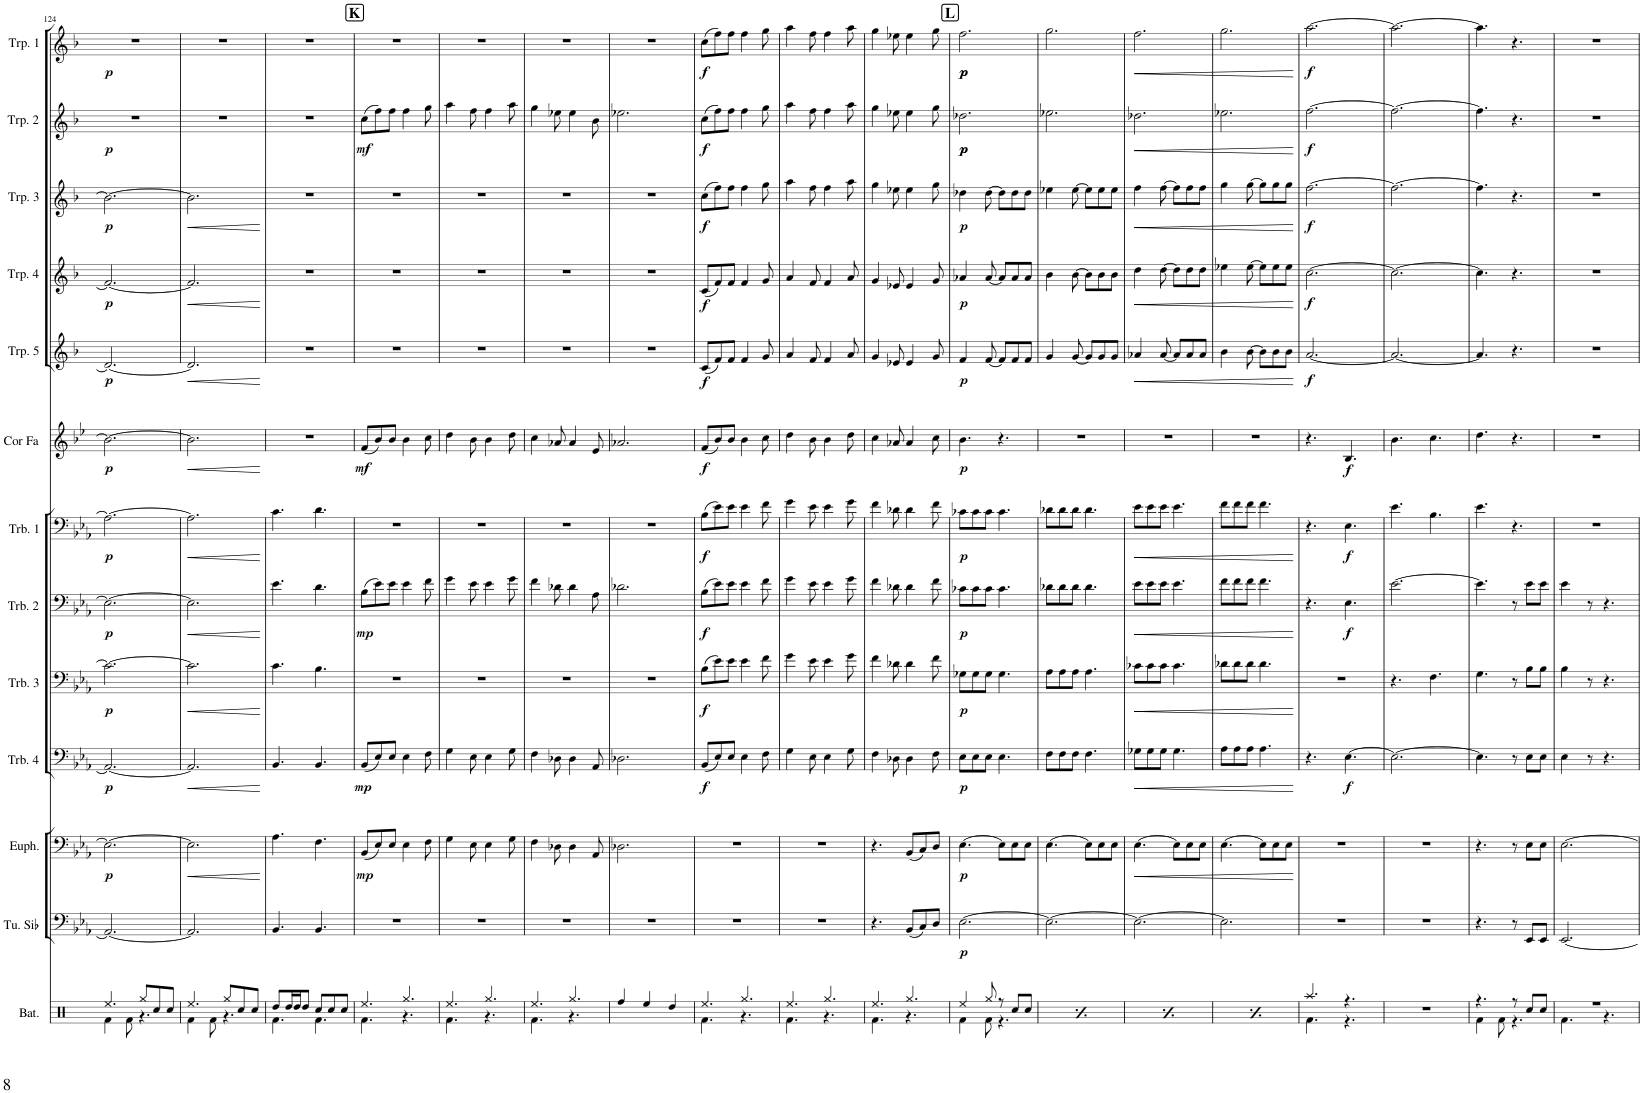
**kern	**kern	**dynam	**kern	**dynam	**kern	**dynam	**kern	**dynam	**kern	**dynam	**kern	**dynam	**kern	**dynam	**kern	**dynam	**kern	**dynam	**kern	**dynam	**kern	**dynam	**kern	**dynam
*part13	*part12	*part12	*part11	*part11	*part10	*part10	*part9	*part9	*part8	*part8	*part7	*part7	*part6	*part6	*part5	*part5	*part4	*part4	*part3	*part3	*part2	*part2	*part1	*part1
*staff13	*staff12	*staff12	*staff11	*staff11	*staff10	*staff10	*staff9	*staff9	*staff8	*staff8	*staff7	*staff7	*staff6	*staff6	*staff5	*staff5	*staff4	*staff4	*staff3	*staff3	*staff2	*staff2	*staff1	*staff1
*I"Batterie	*I"Tuba en Sib	*	*I"Euphonium	*	*I"Trombone 4	*	*I"Trombone 3	*	*I"Trombone 2	*	*I"Trombone 1	*	*I"Cor en Fa	*	*I"Trompette 5	*	*I"Trompette 4	*	*I"Trompette 3	*	*I"Trompette 2	*	*I"Trompette 1	*
*I'Bat.	*I'Tu. Sib	*	*I'Euph.	*	*I'Trb. 4	*	*I'Trb. 3	*	*I'Trb. 2	*	*I'Trb. 1	*	*I'Cor Fa	*	*I'Trp. 5	*	*I'Trp. 4	*	*I'Trp. 3	*	*I'Trp. 2	*	*I'Trp. 1	*
!!LO:PB:g=z
*clefX	*clefF4	*	*clefF4	*	*clefF4	*	*clefF4	*	*clefF4	*	*clefF4	*	*clefG2	*	*clefG2	*	*clefG2	*	*clefG2	*	*clefG2	*	*clefG2	*
*	*	*	*	*	*	*	*	*	*	*	*	*	*Trd4c7	*	*Trd1c2	*	*Trd1c2	*	*Trd1c2	*	*Trd1c2	*	*Trd1c2	*
*k[]	*k[b-e-a-]	*	*k[b-e-a-]	*	*k[b-e-a-]	*	*k[b-e-a-]	*	*k[b-e-a-]	*	*k[b-e-a-]	*	*k[b-e-]	*	*k[b-]	*	*k[b-]	*	*k[b-]	*	*k[b-]	*	*k[b-]	*
*M6/8	*M6/8	*	*M6/8	*	*M6/8	*	*M6/8	*	*M6/8	*	*M6/8	*	*M6/8	*	*M6/8	*	*M6/8	*	*M6/8	*	*M6/8	*	*M6/8	*
=124	=124	=124	=124	=124	=124	=124	=124	=124	=124	=124	=124	=124	=124	=124	=124	=124	=124	=124	=124	=124	=124	=124	=124	=124
*^	*	*	*	*	*	*	*	*	*	*	*	*	*	*	*	*	*	*	*	*	*	*	*	*
!	!	!	!	!	!LO:DY:b	!	!LO:DY:b	!	!LO:DY:b	!	!LO:DY:b	!	!LO:DY:b	!	!LO:DY:b	!	!LO:DY:b	!	!LO:DY:b	!	!LO:DY:b	!	!LO:DY:b	!	!LO:DY:b
4.Ree/	4Rf\	2.AA-/_	.	2.E-\_	p	2.AA-/_	p	2.c\_	p	2.E-\_	p	2.A-\_	p	2.b-\_	p	2.d/_	p	2.f/_	p	2.b-\_	p	2.r	p	2.r	p
.	8Rf\	.	.	.	.	.	.	.	.	.	.	.	.	.	.	.	.	.	.	.	.	.	.	.	.
8Rgg/L	4.r	.	.	.	.	.	.	.	.	.	.	.	.	.	.	.	.	.	.	.	.	.	.	.	.
8Rcc/	.	.	.	.	.	.	.	.	.	.	.	.	.	.	.	.	.	.	.	.	.	.	.	.	.
8Rcc/J	.	.	.	.	.	.	.	.	.	.	.	.	.	.	.	.	.	.	.	.	.	.	.	.	.
=125	=125	=125	=125	=125	=125	=125	=125	=125	=125	=125	=125	=125	=125	=125	=125	=125	=125	=125	=125	=125	=125	=125	=125	=125	=125
!	!	!	!	!	!LO:HP:b	!	!LO:HP:b	!	!LO:HP:b	!	!LO:HP:b	!	!LO:HP:b	!	!LO:HP:b	!	!LO:HP:b	!	!LO:HP:b	!	!LO:HP:b	!	!	!	!
4.Ree/	4Rf\	2.AA-/]	.	2.E-\]	<	2.AA-/]	<	2.c\]	<	2.E-\]	<	2.A-\]	<	2.b-\]	<	2.d/]	<	2.f/]	<	2.b-\]	<	2.r	.	2.r	.
.	8Rf\	.	.	.	.	.	.	.	.	.	.	.	.	.	.	.	.	.	.	.	.	.	.	.	.
8Rgg/L	4.r	.	.	.	.	.	.	.	.	.	.	.	.	.	.	.	.	.	.	.	.	.	.	.	.
8Rcc/	.	.	.	.	.	.	.	.	.	.	.	.	.	.	.	.	.	.	.	.	.	.	.	.	.
8Rcc/J	.	.	.	.	.	.	.	.	.	.	.	.	.	.	.	.	.	.	.	.	.	.	.	.	.
*v	*v	*	*	*	*	*	*	*	*	*	*	*	*	*	*	*	*	*	*	*	*	*	*	*	*
.	.	.	.	[	.	[	.	[	.	[	.	[	.	[	.	[	.	[	.	[	.	.	.	.
=126	=126	=126	=126	=126	=126	=126	=126	=126	=126	=126	=126	=126	=126	=126	=126	=126	=126	=126	=126	=126	=126	=126	=126	=126
*^	*	*	*	*	*	*	*	*	*	*	*	*	*	*	*	*	*	*	*	*	*	*	*	*
8Rdd/L	4.Rf\	4.BB-/	.	4.A-\	.	4.BB-/	.	4.c\	.	4.e-\	.	4.c\	.	2.r	.	2.r	.	2.r	.	2.r	.	2.r	.	2.r	.
16Rdd/L	.	.	.	.	.	.	.	.	.	.	.	.	.	.	.	.	.	.	.	.	.	.	.	.	.
16Rdd/J	.	.	.	.	.	.	.	.	.	.	.	.	.	.	.	.	.	.	.	.	.	.	.	.	.
8Rdd/J	.	.	.	.	.	.	.	.	.	.	.	.	.	.	.	.	.	.	.	.	.	.	.	.	.
8Rcc/L	4.Rf\	4.BB-/	.	4.F\	.	4.BB-/	.	4.B-\	.	4.d\	.	4.d\	.	.	.	.	.	.	.	.	.	.	.	.	.
8Rcc/	.	.	.	.	.	.	.	.	.	.	.	.	.	.	.	.	.	.	.	.	.	.	.	.	.
8Rcc/J	.	.	.	.	.	.	.	.	.	.	.	.	.	.	.	.	.	.	.	.	.	.	.	.	.
!!LO:REH:place=s1:a:B:cj:fs=14:t=K
=127	=127	=127	=127	=127	=127	=127	=127	=127	=127	=127	=127	=127	=127	=127	=127	=127	=127	=127	=127	=127	=127	=127	=127	=127	=127
!	!	!	!	!	!LO:DY:b	!	!LO:DY:b	!	!	!	!LO:DY:b	!	!	!	!LO:DY:b	!	!	!	!	!	!	!	!LO:DY:b	!	!
4.Ree/	4.Rf\	2.r	.	(8BB-/L	mp	(8BB-/L	mp	2.r	.	(8B-\L	mp	2.r	.	(8f/L	mf	2.r	.	2.r	.	2.r	.	(8cc\L	mf	2.r	.
.	.	.	.	8E-/)	.	8E-/)	.	.	.	8e-\)	.	.	.	8b-/)	.	.	.	.	.	.	.	8ff\)	.	.	.
.	.	.	.	8E-/J	.	8E-/J	.	.	.	8e-\J	.	.	.	8b-/J	.	.	.	.	.	.	.	8ff\J	.	.	.
4.Rgg/	4.r	.	.	4E-\	.	4E-\	.	.	.	4e-\	.	.	.	4b-\	.	.	.	.	.	.	.	4ff\	.	.	.
.	.	.	.	8F\	.	8F\	.	.	.	8f\	.	.	.	8cc\	.	.	.	.	.	.	.	8gg\	.	.	.
=128	=128	=128	=128	=128	=128	=128	=128	=128	=128	=128	=128	=128	=128	=128	=128	=128	=128	=128	=128	=128	=128	=128	=128	=128	=128
4.Ree/	4.Rf\	2.r	.	4G\	.	4G\	.	2.r	.	4g\	.	2.r	.	4dd\	.	2.r	.	2.r	.	2.r	.	4aa\	.	2.r	.
.	.	.	.	8E-\	.	8E-\	.	.	.	8e-\	.	.	.	8b-\	.	.	.	.	.	.	.	8ff\	.	.	.
4.Rgg/	4.r	.	.	4E-\	.	4E-\	.	.	.	4e-\	.	.	.	4b-\	.	.	.	.	.	.	.	4ff\	.	.	.
.	.	.	.	8G\	.	8G\	.	.	.	8g\	.	.	.	8dd\	.	.	.	.	.	.	.	8aa\	.	.	.
=129	=129	=129	=129	=129	=129	=129	=129	=129	=129	=129	=129	=129	=129	=129	=129	=129	=129	=129	=129	=129	=129	=129	=129	=129	=129
4.Ree/	4.Rf\	2.r	.	4F\	.	4F\	.	2.r	.	4f\	.	2.r	.	4cc\	.	2.r	.	2.r	.	2.r	.	4gg\	.	2.r	.
.	.	.	.	8D-X\	.	8D-X\	.	.	.	8d-X\	.	.	.	8a-X/	.	.	.	.	.	.	.	8ee-X\	.	.	.
4.Rgg/	4.r	.	.	4D-\	.	4D-\	.	.	.	4d-\	.	.	.	4a-/	.	.	.	.	.	.	.	4ee-\	.	.	.
.	.	.	.	8AA-/	.	8AA-/	.	.	.	8A-\	.	.	.	8e-/	.	.	.	.	.	.	.	8b-\	.	.	.
*v	*v	*	*	*	*	*	*	*	*	*	*	*	*	*	*	*	*	*	*	*	*	*	*	*	*
=130	=130	=130	=130	=130	=130	=130	=130	=130	=130	=130	=130	=130	=130	=130	=130	=130	=130	=130	=130	=130	=130	=130	=130	=130
4Rff/	2.r	.	2.D-X\	.	2.D-X\	.	2.r	.	2.d-X\	.	2.r	.	2.a-X/	.	2.r	.	2.r	.	2.r	.	2.ee-X\	.	2.r	.
4Ree/	.	.	.	.	.	.	.	.	.	.	.	.	.	.	.	.	.	.	.	.	.	.	.	.
4Rdd/	.	.	.	.	.	.	.	.	.	.	.	.	.	.	.	.	.	.	.	.	.	.	.	.
=131	=131	=131	=131	=131	=131	=131	=131	=131	=131	=131	=131	=131	=131	=131	=131	=131	=131	=131	=131	=131	=131	=131	=131	=131
*^	*	*	*	*	*	*	*	*	*	*	*	*	*	*	*	*	*	*	*	*	*	*	*	*
!	!	!	!	!	!	!	!LO:DY:b	!	!LO:DY:b	!	!LO:DY:b	!	!LO:DY:b	!	!LO:DY:b	!	!LO:DY:b	!	!LO:DY:b	!	!LO:DY:b	!	!LO:DY:b	!	!LO:DY:b
4.Ree/	4.Rf\	2.r	.	2.r	.	(8BB-/L	f	(8B-\L	f	(8B-\L	f	(8B-\L	f	(8f/L	f	(8c/L	f	(8c/L	f	(8cc\L	f	(8cc\L	f	(8cc\L	f
.	.	.	.	.	.	8E-/)	.	8e-\)	.	8e-\)	.	8e-\)	.	8b-/)	.	8f/)	.	8f/)	.	8ff\)	.	8ff\)	.	8ff\)	.
.	.	.	.	.	.	8E-/J	.	8e-\J	.	8e-\J	.	8e-\J	.	8b-/J	.	8f/J	.	8f/J	.	8ff\J	.	8ff\J	.	8ff\J	.
4.Rgg/	4.r	.	.	.	.	4E-\	.	4e-\	.	4e-\	.	4e-\	.	4b-\	.	4f/	.	4f/	.	4ff\	.	4ff\	.	4ff\	.
.	.	.	.	.	.	8F\	.	8f\	.	8f\	.	8f\	.	8cc\	.	8g/	.	8g/	.	8gg\	.	8gg\	.	8gg\	.
=132	=132	=132	=132	=132	=132	=132	=132	=132	=132	=132	=132	=132	=132	=132	=132	=132	=132	=132	=132	=132	=132	=132	=132	=132	=132
4.Ree/	4.Rf\	2.r	.	2.r	.	4G\	.	4g\	.	4g\	.	4g\	.	4dd\	.	4a/	.	4a/	.	4aa\	.	4aa\	.	4aa\	.
.	.	.	.	.	.	8E-\	.	8e-\	.	8e-\	.	8e-\	.	8b-\	.	8f/	.	8f/	.	8ff\	.	8ff\	.	8ff\	.
4.Rgg/	4.r	.	.	.	.	4E-\	.	4e-\	.	4e-\	.	4e-\	.	4b-\	.	4f/	.	4f/	.	4ff\	.	4ff\	.	4ff\	.
.	.	.	.	.	.	8G\	.	8g\	.	8g\	.	8g\	.	8dd\	.	8a/	.	8a/	.	8aa\	.	8aa\	.	8aa\	.
=133	=133	=133	=133	=133	=133	=133	=133	=133	=133	=133	=133	=133	=133	=133	=133	=133	=133	=133	=133	=133	=133	=133	=133	=133	=133
4.Ree/	4.Rf\	4.r	.	4.r	.	4F\	.	4f\	.	4f\	.	4f\	.	4cc\	.	4g/	.	4g/	.	4gg\	.	4gg\	.	4gg\	.
.	.	.	.	.	.	8D-X\	.	8d-X\	.	8d-X\	.	8d-X\	.	8a-X/	.	8e-X/	.	8e-X/	.	8ee-X\	.	8ee-X\	.	8ee-X\	.
4.Rgg/	4.r	(8BB-/L	.	(8BB-/L	.	4D-\	.	4d-\	.	4d-\	.	4d-\	.	4a-/	.	4e-/	.	4e-/	.	4ee-\	.	4ee-\	.	4ee-\	.
.	.	8C/)	.	8C/)	.	.	.	.	.	.	.	.	.	.	.	.	.	.	.	.	.	.	.	.	.
.	.	8D/J	.	8D/J	.	8F\	.	8f\	.	8f\	.	8f\	.	8cc\	.	8g/	.	8g/	.	8gg\	.	8gg\	.	8gg\	.
!!LO:REH:place=s1:a:B:cj:fs=14:t=L
=134	=134	=134	=134	=134	=134	=134	=134	=134	=134	=134	=134	=134	=134	=134	=134	=134	=134	=134	=134	=134	=134	=134	=134	=134	=134
!	!	!	!LO:DY:b	!	!LO:DY:b	!	!LO:DY:b	!	!LO:DY:b	!	!LO:DY:b	!	!LO:DY:b	!	!LO:DY:b	!	!LO:DY:b	!	!LO:DY:b	!	!LO:DY:b	!	!LO:DY:b	!	!
!	!	!	!	!	!	!	!	!	!	!	!	!	!	!	!	!	!	!	!	!	!	!	!LO:DY:n=1:b	!	!LO:DY:b
!	!	!	!	!	!	!	!	!	!	!	!	!	!	!	!	!	!	!	!	!	!	!	!	!	!LO:DY:n=1:b
4Ree/	4Rf\	[2.E-\	p	[4.E-\	p	8E-\L	p	8G-X\L	p	8c-X\L	p	8c-X\L	p	4.b-\	p	4f/	p	4a-X/	p	4dd-X\	p	2.dd-X\	p p	2.ff\	p p
.	.	.	.	.	.	8E-\	.	8G-\	.	8c-\	.	8c-\	.	.	.	.	.	.	.	.	.	.	.	.	.
8Rgg/	8Rf\	.	.	.	.	8E-\J	.	8G-\J	.	8c-\J	.	8c-\J	.	.	.	[8f/	.	[8a-/	.	[8dd-\	.	.	.	.	.
8r	4.r	.	.	8E-\L]	.	4.E-\	.	4.G-\	.	4.c-\	.	4.c-\	.	4.r	.	8f/L]	.	8a-/L]	.	8dd-\L]	.	.	.	.	.
8Rcc/L	.	.	.	8E-\	.	.	.	.	.	.	.	.	.	.	.	8f/	.	8a-/	.	8dd-\	.	.	.	.	.
8Rcc/J	.	.	.	8E-\J	.	.	.	.	.	.	.	.	.	.	.	8f/J	.	8a-/J	.	8dd-\J	.	.	.	.	.
=135	=135	=135	=135	=135	=135	=135	=135	=135	=135	=135	=135	=135	=135	=135	=135	=135	=135	=135	=135	=135	=135	=135	=135	=135	=135
4Ree/	4Rf\	2.E-\_	.	[4.E-\	.	8F\L	.	8A-\L	.	8d-X\L	.	8d-X\L	.	2.r	.	4g/	.	4b-\	.	4ee-X\	.	2.ee-X\	.	2.gg\	.
.	.	.	.	.	.	8F\	.	8A-\	.	8d-\	.	8d-\	.	.	.	.	.	.	.	.	.	.	.	.	.
8Rgg/	8Rf\	.	.	.	.	8F\J	.	8A-\J	.	8d-\J	.	8d-\J	.	.	.	[8g/	.	[8b-\	.	[8ee-\	.	.	.	.	.
8r	4.r	.	.	8E-\L]	.	4.F\	.	4.A-\	.	4.d-\	.	4.d-\	.	.	.	8g/L]	.	8b-\L]	.	8ee-\L]	.	.	.	.	.
8Rcc/L	.	.	.	8E-\	.	.	.	.	.	.	.	.	.	.	.	8g/	.	8b-\	.	8ee-\	.	.	.	.	.
8Rcc/J	.	.	.	8E-\J	.	.	.	.	.	.	.	.	.	.	.	8g/J	.	8b-\J	.	8ee-\J	.	.	.	.	.
=136	=136	=136	=136	=136	=136	=136	=136	=136	=136	=136	=136	=136	=136	=136	=136	=136	=136	=136	=136	=136	=136	=136	=136	=136	=136
!	!	!	!	!	!LO:HP:b	!	!LO:HP:b	!	!LO:HP:b	!	!LO:HP:b	!	!LO:HP:b	!	!	!	!LO:HP:b	!	!LO:HP:b	!	!LO:HP:b	!	!LO:HP:b	!	!LO:HP:b
4Ree/	4Rf\	2.E-\_	.	[4.E-\	<	8G-X\L	<	8c-X\L	<	8e-\L	<	8e-\L	<	2.r	.	4a-X/	<	4dd\	<	4ff\	<	2.dd-X\	<	2.ff\	<
.	.	.	.	.	.	8G-\	.	8c-\	.	8e-\	.	8e-\	.	.	.	.	.	.	.	.	.	.	.	.	.
8Rgg/	8Rf\	.	.	.	.	8G-\J	.	8c-\J	.	8e-\J	.	8e-\J	.	.	.	[8a-/	.	[8dd\	.	[8ff\	.	.	.	.	.
8r	4.r	.	.	8E-\L]	.	4.G-\	.	4.c-\	.	4.e-\	.	4.e-\	.	.	.	8a-/L]	.	8dd\L]	.	8ff\L]	.	.	.	.	.
8Rcc/L	.	.	.	8E-\	.	.	.	.	.	.	.	.	.	.	.	8a-/	.	8dd\	.	8ff\	.	.	.	.	.
8Rcc/J	.	.	.	8E-\J	.	.	.	.	.	.	.	.	.	.	.	8a-/J	.	8dd\J	.	8ff\J	.	.	.	.	.
=137	=137	=137	=137	=137	=137	=137	=137	=137	=137	=137	=137	=137	=137	=137	=137	=137	=137	=137	=137	=137	=137	=137	=137	=137	=137
4Ree/	4Rf\	2.E-\]	.	[4.E-\	.	8A-\L	.	8d-X\L	.	8f\L	.	8f\L	.	2.r	.	4b-\	.	4ee-X\	.	4gg\	.	2.ee-X\	.	2.gg\	.
.	.	.	.	.	.	8A-\	.	8d-\	.	8f\	.	8f\	.	.	.	.	.	.	.	.	.	.	.	.	.
8Rgg/	8Rf\	.	.	.	.	8A-\J	.	8d-\J	.	8f\J	.	8f\J	.	.	.	[8b-\	.	[8ee-\	.	[8gg\	.	.	.	.	.
8r	4.r	.	.	8E-\L]	.	4.A-\	.	4.d-\	.	4.f\	.	4.f\	.	.	.	8b-\L]	.	8ee-\L]	.	8gg\L]	.	.	.	.	.
8Rcc/L	.	.	.	8E-\	.	.	.	.	.	.	.	.	.	.	.	8b-\	.	8ee-\	.	8gg\	.	.	.	.	.
8Rcc/J	.	.	.	8E-\J	.	.	.	.	.	.	.	.	.	.	.	8b-\J	.	8ee-\J	.	8gg\J	.	.	.	.	.
*v	*v	*	*	*	*	*	*	*	*	*	*	*	*	*	*	*	*	*	*	*	*	*	*	*	*
.	.	.	.	[	.	[	.	[	.	[	.	[	.	.	.	[	.	[	.	[	.	[	.	[
=138	=138	=138	=138	=138	=138	=138	=138	=138	=138	=138	=138	=138	=138	=138	=138	=138	=138	=138	=138	=138	=138	=138	=138	=138
*^	*	*	*	*	*	*	*	*	*	*	*	*	*	*	*	*	*	*	*	*	*	*	*	*
!	!	!	!	!	!	!	!	!	!	!	!	!	!	!	!	!	!LO:DY:b	!	!LO:DY:b	!	!LO:DY:b	!	!LO:DY:b	!	!LO:DY:b
4.Raa/	4.Rf\	2.r	.	2.r	.	4.r	.	2.r	.	4.r	.	4.r	.	4.r	.	[2.a/	f	[2.cc\	f	[2.ff\	f	[2.ff\	f	[2.aa\	f
!	!	!	!	!	!	!	!LO:DY:b	!	!	!	!LO:DY:b	!	!LO:DY:b	!	!LO:DY:b	!	!	!	!	!	!	!	!	!	!
4.r	4.r	.	.	.	.	[4.E-\	f	.	.	4.E-\	f	4.E-\	f	4.B-/	f	.	.	.	.	.	.	.	.	.	.
*v	*v	*	*	*	*	*	*	*	*	*	*	*	*	*	*	*	*	*	*	*	*	*	*	*	*
=139	=139	=139	=139	=139	=139	=139	=139	=139	=139	=139	=139	=139	=139	=139	=139	=139	=139	=139	=139	=139	=139	=139	=139	=139
2.r	2.r	.	2.r	.	2.E-\_	.	4.r	.	[2.e-\	.	4.e-\	.	4.b-\	.	2.a/_	.	2.cc\_	.	2.ff\_	.	2.ff\_	.	2.aa\_	.
.	.	.	.	.	.	.	4.F\	.	.	.	4.B-\	.	4.cc\	.	.	.	.	.	.	.	.	.	.	.
=140	=140	=140	=140	=140	=140	=140	=140	=140	=140	=140	=140	=140	=140	=140	=140	=140	=140	=140	=140	=140	=140	=140	=140	=140
*^	*	*	*	*	*	*	*	*	*	*	*	*	*	*	*	*	*	*	*	*	*	*	*	*
4.r	4Rf\	4.r	.	4.r	.	4.E-\]	.	4.G\	.	4.e-\]	.	4.e-\	.	4.dd\	.	4.a/]	.	4.cc\]	.	4.ff\]	.	4.ff\]	.	4.aa\]	.
.	8Rf\	.	.	.	.	.	.	.	.	.	.	.	.	.	.	.	.	.	.	.	.	.	.	.	.
8r	4.r	8r	.	8r	.	8r	.	8r	.	8r	.	4.r	.	4.r	.	4.r	.	4.r	.	4.r	.	4.r	.	4.r	.
8Rcc/L	.	8EE-/L	.	8E-\L	.	8E-\L	.	8B-\L	.	8e-\L	.	.	.	.	.	.	.	.	.	.	.	.	.	.	.
8Rcc/J	.	8EE-/J	.	8E-\J	.	8E-\J	.	8B-\J	.	8e-\J	.	.	.	.	.	.	.	.	.	.	.	.	.	.	.
=141	=141	=141	=141	=141	=141	=141	=141	=141	=141	=141	=141	=141	=141	=141	=141	=141	=141	=141	=141	=141	=141	=141	=141	=141	=141
2.r	4.Rf\	[2.EE-/	.	[2.E-\	.	4E-\	.	4B-\	.	4e-\	.	2.r	.	2.r	.	2.r	.	2.r	.	2.r	.	2.r	.	2.r	.
.	.	.	.	.	.	8r	.	8r	.	8r	.	.	.	.	.	.	.	.	.	.	.	.	.	.	.
.	4.r	.	.	.	.	4.r	.	4.r	.	4.r	.	.	.	.	.	.	.	.	.	.	.	.	.	.	.
*v	*v	*	*	*	*	*	*	*	*	*	*	*	*	*	*	*	*	*	*	*	*	*	*	*	*
=	=	=	=	=	=	=	=	=	=	=	=	=	=	=	=	=	=	=	=	=	=	=	=	=
*-	*-	*-	*-	*-	*-	*-	*-	*-	*-	*-	*-	*-	*-	*-	*-	*-	*-	*-	*-	*-	*-	*-	*-	*-
